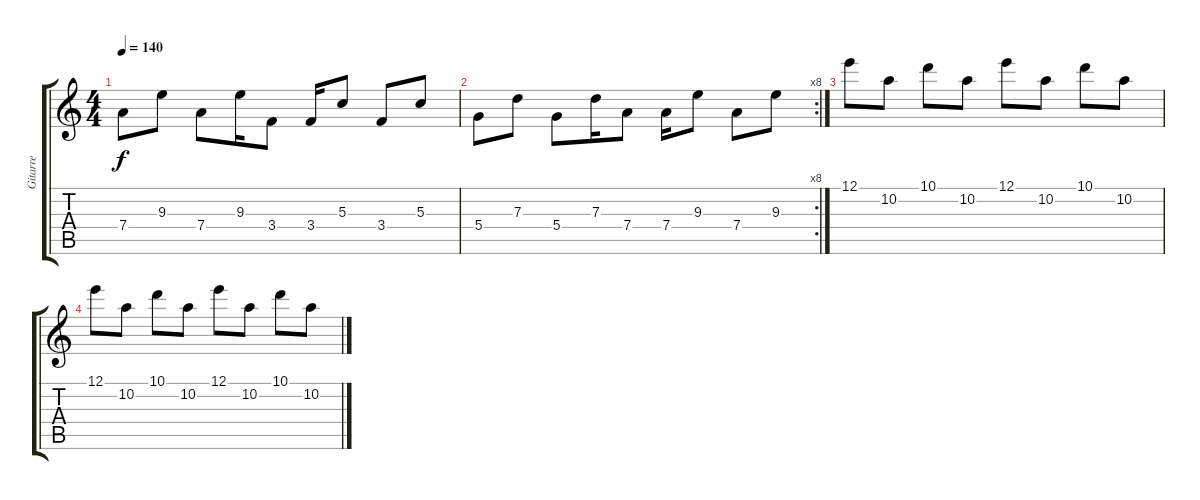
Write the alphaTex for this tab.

\track ("Gitarre" "Gitarre") {instrument overdrivenguitar}
\staff {score tabs}
\tuning (E4 B3 G3 D3 A2 E2) {hide}
\ts (4 4)
\tempo 140
\clef g2
\ks c
7.4.8{dy f instrument overdrivenguitar} 9.3.8 7.4.8 9.3.16 3.4.8 3.4.16 5.3.8 3.4.8 5.3.8 |
\rc 8
5.4.8 7.3.8 5.4.8 7.3.16 7.4.8 7.4.16 9.3.8 7.4.8 9.3.8 |
12.1.8 10.2.8 10.1.8 10.2.8 12.1.8 10.2.8 10.1.8 10.2.8 |
12.1.8 10.2.8 10.1.8 10.2.8 12.1.8 10.2.8 10.1.8 10.2.8
